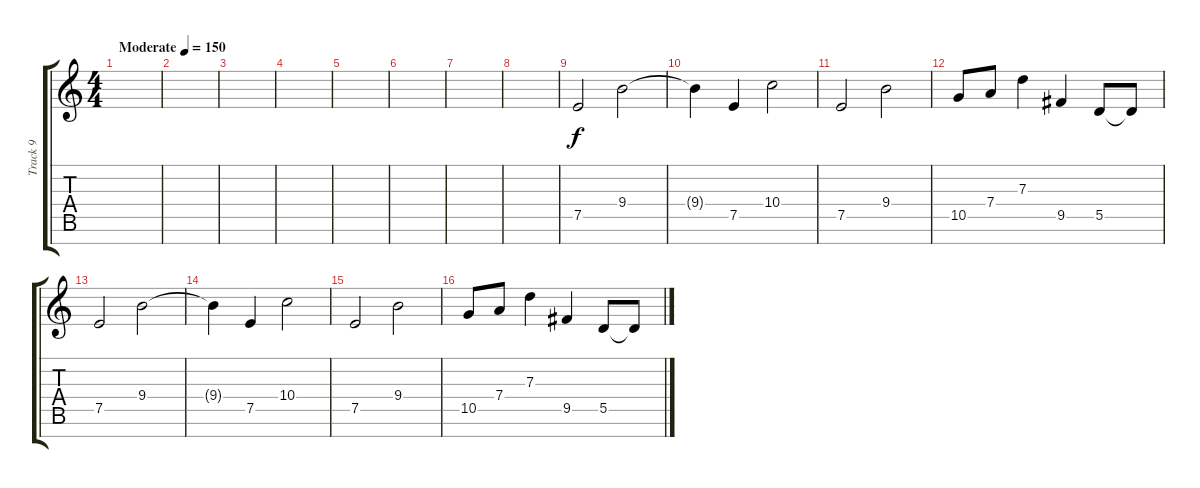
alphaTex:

\track ("Track 9" "Track 9") {instrument distortionguitar}
\staff {score tabs}
\tuning (E4 B3 G3 D3 A2 E2 B1) {hide}
\ts (4 4)
\tempo (150 "Moderate")
\clef g2
\ks c
|
|
|
|
|
|
|
|
7.5.2 9.4.2 |
9.4{t}.4 7.5.4 10.4.2 |
7.5.2 9.4.2 |
10.5.8 7.4.8 7.3.4 9.5.4 5.5.8 5.5{t}.8 |
7.5.2 9.4.2 |
9.4{t}.4 7.5.4 10.4.2 |
7.5.2 9.4.2 |
10.5.8 7.4.8 7.3.4 9.5.4 5.5.8 5.5{t}.8
